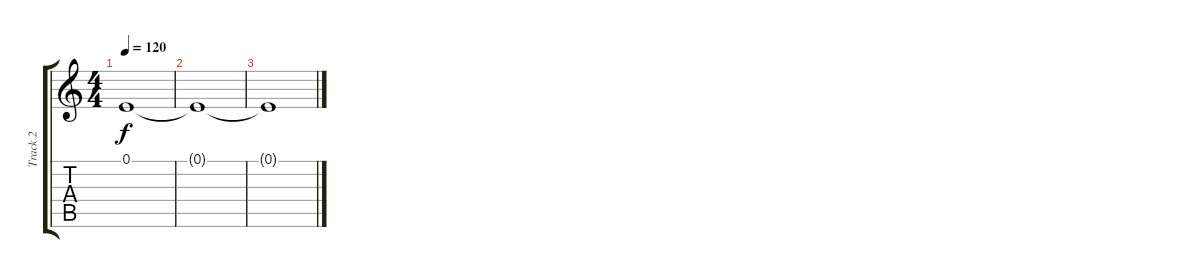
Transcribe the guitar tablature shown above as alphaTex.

\track ("Track 2" "Track 2") {instrument acousticgrandpiano}
\staff {score tabs}
\tuning (E4 B3 G3 D3 A2 E2) {hide}
\ts (4 4)
\tempo 120
\clef g2
\ks c
0.1{t}.1{dy f volume 0} |
0.1{t}.1 |
0.1{t}.1
